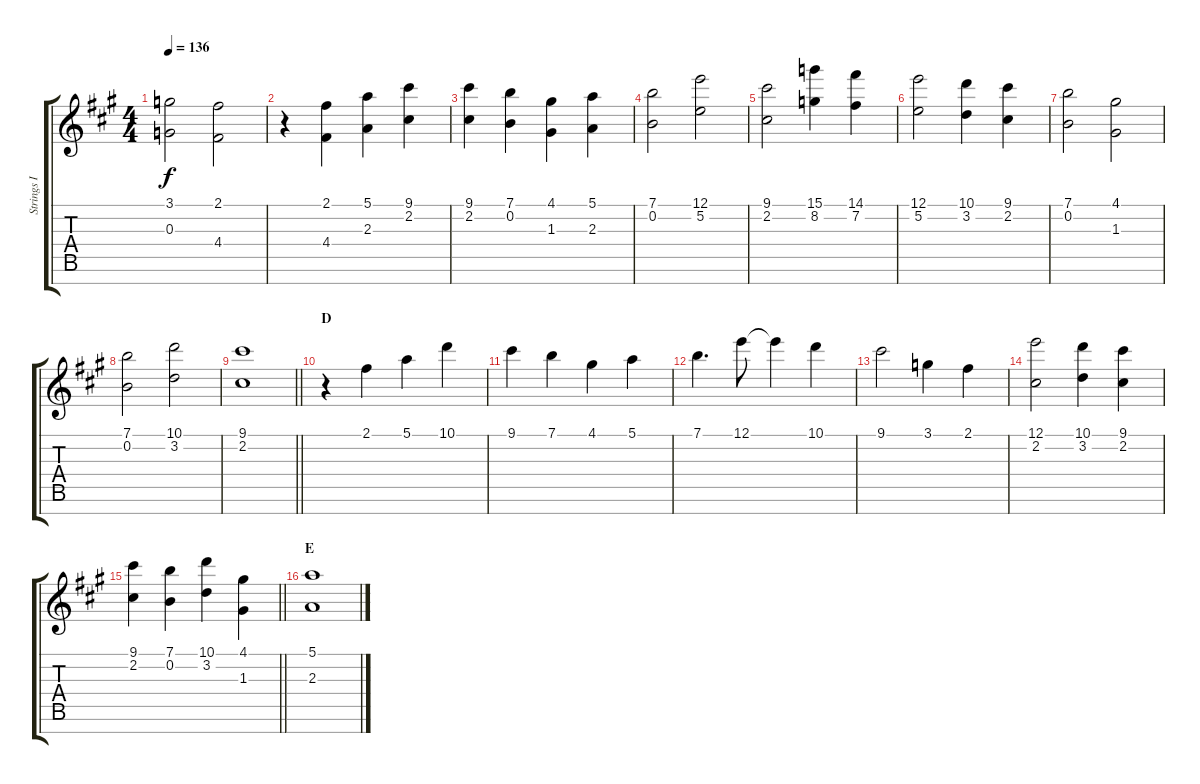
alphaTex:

\track ("Strings I" "Strings I") {instrument stringensemble1}
\staff {score tabs}
\tuning (E5 B4 G4 D4 A3 E3 B2) {hide}
\ts (4 4)
\tempo 136
\clef g2
\ks a
(3.1 0.3).2{dy f} (2.1 4.4).2 |
r.4 (2.1 4.4).4 (5.1 2.3).4 (9.1 2.2).4 |
(9.1 2.2).4 (7.1 0.2).4 (4.1 1.3).4 (5.1 2.3).4 |
(7.1 0.2).2 (12.1 5.2).2 |
(9.1 2.2).2 (15.1 8.2).4 (14.1 7.2).4 |
(12.1 5.2).2 (10.1 3.2).4 (9.1 2.2).4 |
(7.1 0.2).2 (4.1 1.3).2 |
(7.1 0.2).2 (10.1 3.2).2 |
\barLineRight lightlight
(9.1 2.2).1 |
\section ("" "D")
r.4 2.1.4 5.1.4 10.1.4 |
9.1.4 7.1.4 4.1.4 5.1.4 |
7.1.4{d} 12.1.8 12.1{t}.4 10.1.4 |
9.1.2 3.1.4 2.1.4 |
(12.1 2.2).2 (10.1 3.2).4 (9.1 2.2).4 |
\barLineRight lightlight
(9.1 2.2).4 (7.1 0.2).4 (10.1 3.2).4 (4.1 1.3).4 |
\section ("" "E")
(5.1 2.3).1
